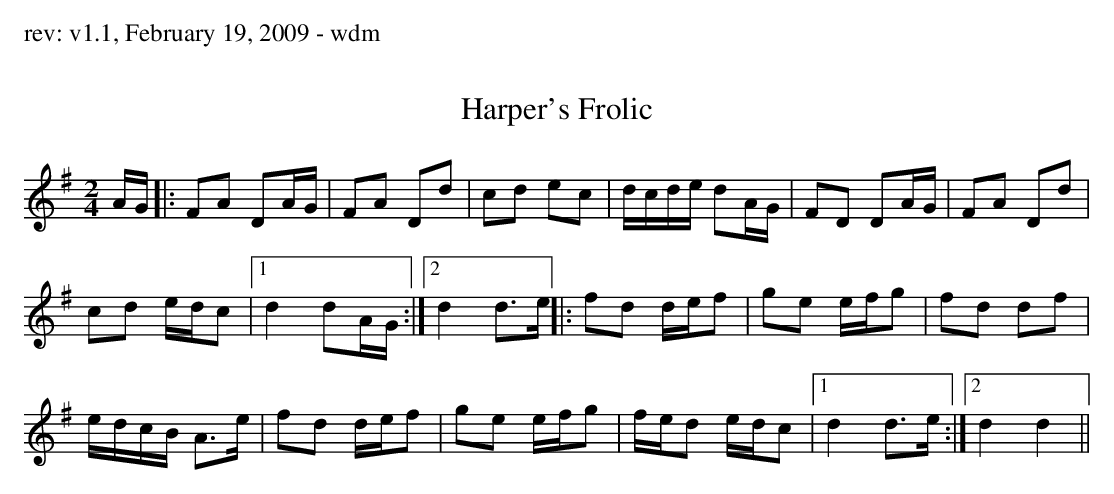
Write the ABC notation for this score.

X:1
T:Harper's Frolic
M:2/4
L:1/8
K:G
A/G/|:FA DA/G/|FA Dd|cd ec|d/c/d/e/ dA/G/|FD DA/G/|FA Dd|
cd e/d/c|1 d2 dA/G/:|2 d2 d>e||:fd d/e/f|ge e/f/g|fd df|
e/d/c/B/ A>e|fd d/e/f|ge e/f/g|f/e/d e/d/c|1 d2 d>e:|2 d2d2||
